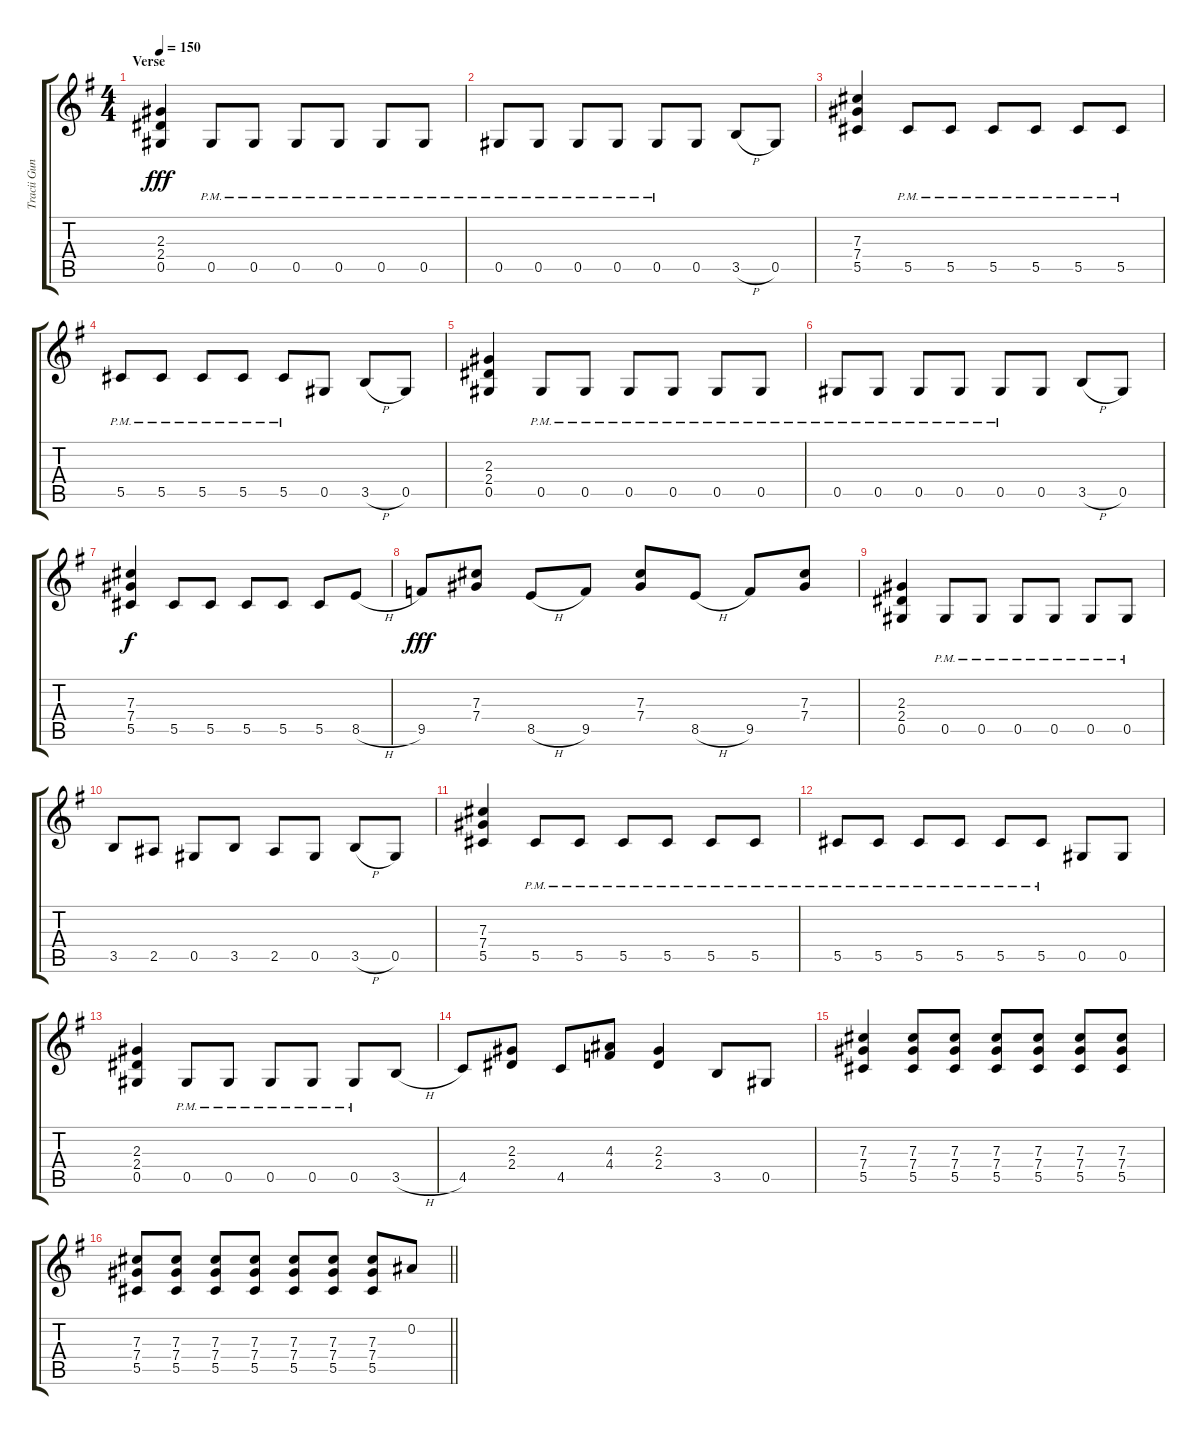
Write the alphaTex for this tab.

\track ("Tracii Guns - Rhytm Guitar" "Tracii Gun") {instrument distortionguitar}
\staff {score tabs}
\tuning (Eb4 Bb3 Gb3 Db3 Ab2 Eb2) {hide}
\ts (4 4)
\section ("" "Verse")
\tempo 150
\clef g2
\ks g
(2.3 2.4 0.5).4{dy fff} 0.5{pm}.8 0.5{pm}.8 0.5{pm}.8 0.5{pm}.8 0.5{pm}.8 0.5{pm}.8 |
0.5{pm}.8 0.5{pm}.8 0.5{pm}.8 0.5{pm}.8 0.5{pm}.8 0.5.8 3.5{h}.8 0.5.8 |
(7.3 7.4 5.5).4 5.5{pm}.8 5.5{pm}.8 5.5{pm}.8 5.5{pm}.8 5.5{pm}.8 5.5{pm}.8 |
5.5{pm}.8 5.5{pm}.8 5.5{pm}.8 5.5{pm}.8 5.5{pm}.8 0.5.8 3.5{h}.8 0.5.8 |
(2.3 2.4 0.5).4 0.5{pm}.8 0.5{pm}.8 0.5{pm}.8 0.5{pm}.8 0.5{pm}.8 0.5{pm}.8 |
0.5{pm}.8 0.5{pm}.8 0.5{pm}.8 0.5{pm}.8 0.5{pm}.8 0.5.8 3.5{h}.8 0.5.8 |
(7.3 7.4 5.5).4{dy f} 5.5.8 5.5.8 5.5.8 5.5.8 5.5.8 8.5{h}.8 |
9.5.8{dy fff} (7.3 7.4).8 8.5{h}.8 9.5.8 (7.3 7.4).8 8.5{h}.8 9.5.8 (7.3 7.4).8 |
(2.3 2.4 0.5).4 0.5{pm}.8 0.5{pm}.8 0.5{pm}.8 0.5{pm}.8 0.5{pm}.8 0.5{pm}.8 |
3.5.8 2.5.8 0.5.8 3.5.8 2.5.8 0.5.8 3.5{h}.8 0.5.8 |
(7.3 7.4 5.5).4 5.5{pm}.8 5.5{pm}.8 5.5{pm}.8 5.5{pm}.8 5.5{pm}.8 5.5{pm}.8 |
5.5{pm}.8 5.5{pm}.8 5.5{pm}.8 5.5{pm}.8 5.5{pm}.8 5.5{pm}.8 0.5.8 0.5.8 |
(2.3 2.4 0.5).4 0.5{pm}.8 0.5{pm}.8 0.5{pm}.8 0.5{pm}.8 0.5{pm}.8 3.5{h}.8 |
4.5.8 (2.3 2.4).8 4.5.8 (4.3 4.4).8 (2.3 2.4).4 3.5.8 0.5.8 |
(7.3 7.4 5.5).4 (7.3 7.4 5.5).8 (7.3 7.4 5.5).8 (7.3 7.4 5.5).8 (7.3 7.4 5.5).8 (7.3 7.4 5.5).8 (7.3 7.4 5.5).8 |
\barLineRight lightlight
(7.3 7.4 5.5).8 (7.3 7.4 5.5).8 (7.3 7.4 5.5).8 (7.3 7.4 5.5).8 (7.3 7.4 5.5).8 (7.3 7.4 5.5).8 (7.3 7.4 5.5).8 0.2.8
